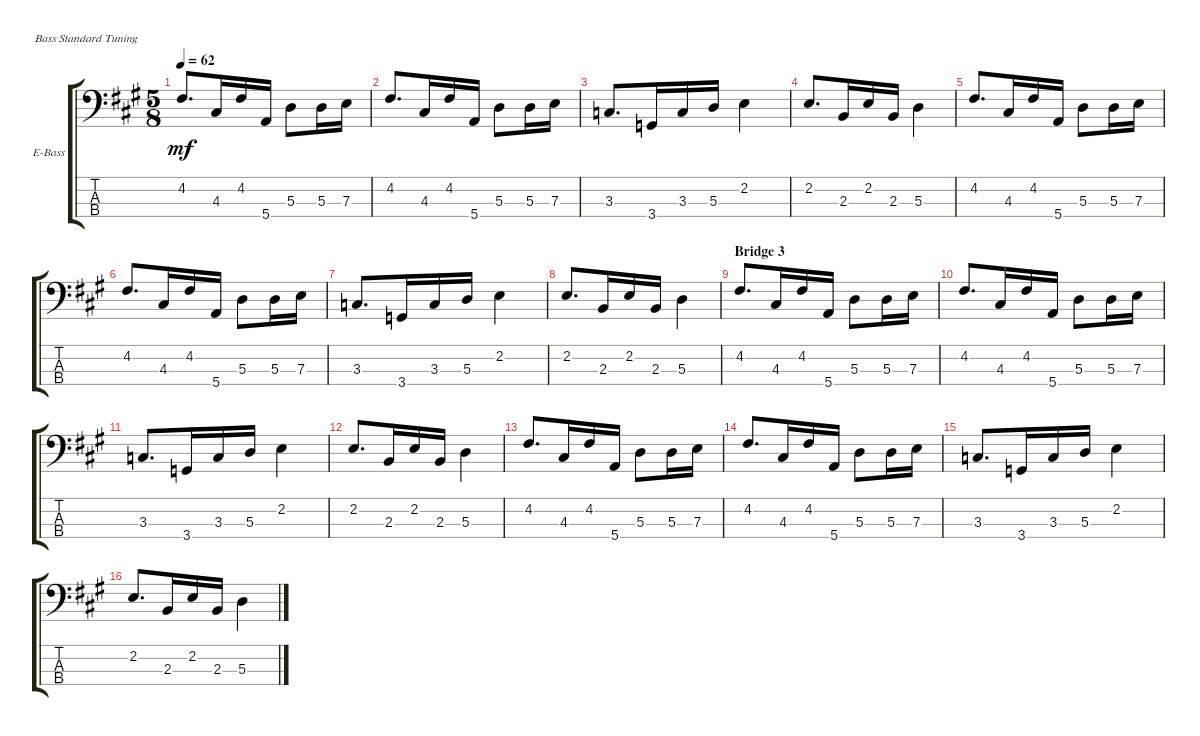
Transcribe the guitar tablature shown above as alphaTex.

\defaultSystemsLayout 4
\bracketExtendMode groupsimilarinstruments
\firstSystemTrackNameOrientation horizontal
\otherSystemsTrackNameOrientation horizontal
\track ("Electric Bass" "E-Bass") {instrument electricbassfinger}
\staff {score tabs}
\tuning (G2 D2 A1 E1)
\ts (5 8)
\tempo 62
\clef f4
\ks f#minor
4.2.8{d dy mf} 4.3.16 4.2.16 5.4.16 5.3.8 5.3.16 7.3.16 |
4.2.8{d} 4.3.16 4.2.16 5.4.16 5.3.8 5.3.16 7.3.16 |
3.3.8{d} 3.4.16 3.3.16 5.3.16 2.2.4 |
2.2.8{d} 2.3.16 2.2.16 2.3.16 5.3.4 |
4.2.8{d} 4.3.16 4.2.16 5.4.16 5.3.8 5.3.16 7.3.16 |
4.2.8{d} 4.3.16 4.2.16 5.4.16 5.3.8 5.3.16 7.3.16 |
3.3.8{d} 3.4.16 3.3.16 5.3.16 2.2.4 |
2.2.8{d} 2.3.16 2.2.16 2.3.16 5.3.4 |
\section ("" "Bridge 3")
4.2.8{d} 4.3.16 4.2.16 5.4.16 5.3.8 5.3.16 7.3.16 |
4.2.8{d} 4.3.16 4.2.16 5.4.16 5.3.8 5.3.16 7.3.16 |
3.3.8{d} 3.4.16 3.3.16 5.3.16 2.2.4 |
2.2.8{d} 2.3.16 2.2.16 2.3.16 5.3.4 |
4.2.8{d} 4.3.16 4.2.16 5.4.16 5.3.8 5.3.16 7.3.16 |
4.2.8{d} 4.3.16 4.2.16 5.4.16 5.3.8 5.3.16 7.3.16 |
3.3.8{d} 3.4.16 3.3.16 5.3.16 2.2.4 |
2.2.8{d} 2.3.16 2.2.16 2.3.16 5.3.4
